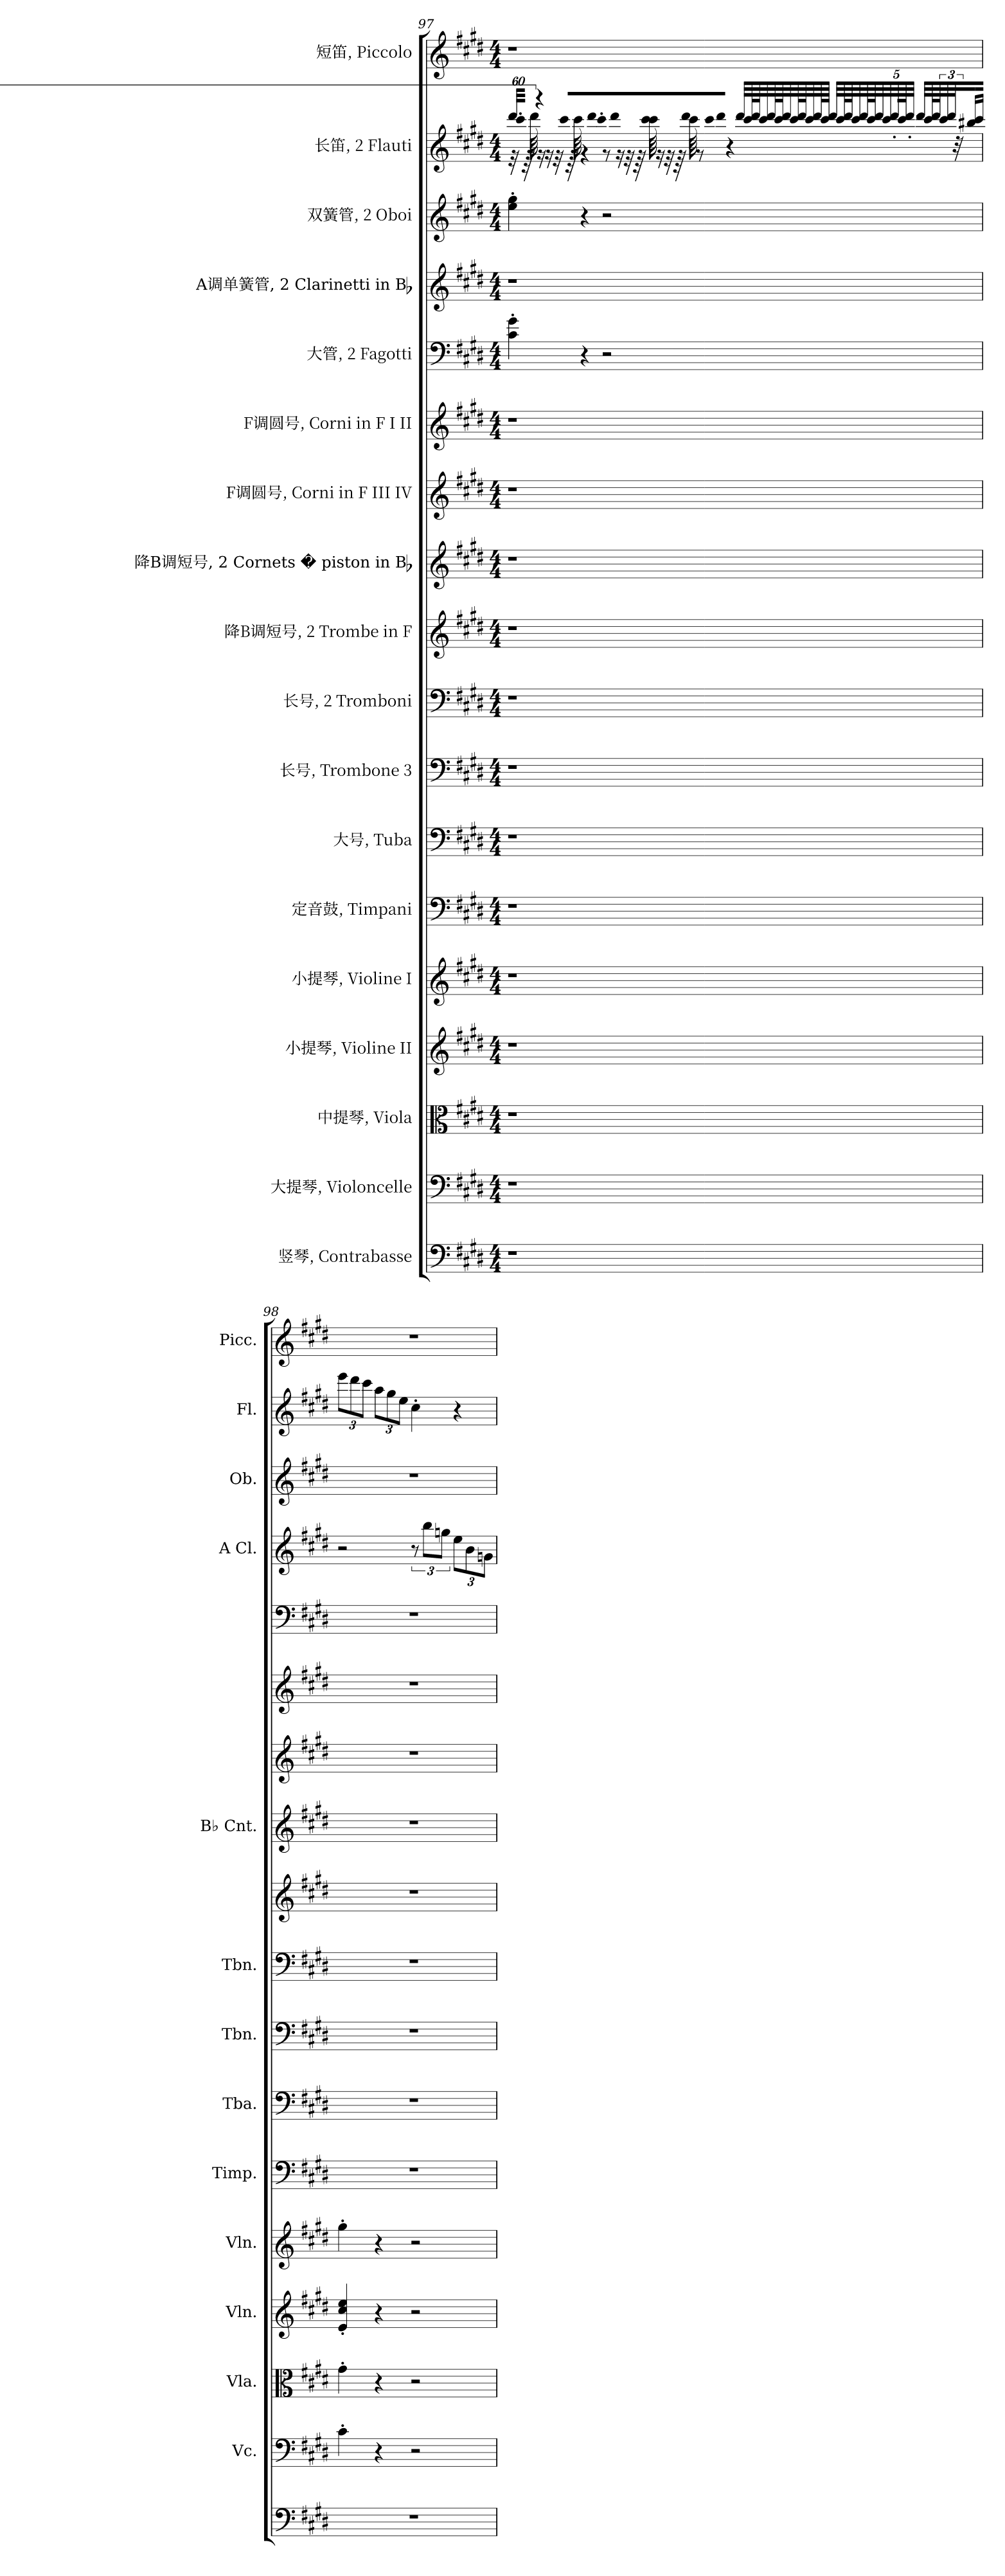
**kern	**kern	**kern	**kern	**kern	**kern	**kern	**kern	**kern	**kern	**kern	**kern	**kern	**kern	**kern	**kern	**kern	**kern
*part18	*part17	*part16	*part15	*part14	*part13	*part12	*part11	*part10	*part9	*part8	*part7	*part6	*part5	*part4	*part3	*part2	*part1
*staff18	*staff17	*staff16	*staff15	*staff14	*staff13	*staff12	*staff11	*staff10	*staff9	*staff8	*staff7	*staff6	*staff5	*staff4	*staff3	*staff2	*staff1
*I"竖琴, Contrabasse	*I"大提琴, Violoncelle	*I"中提琴, Viola	*I"小提琴, Violine II	*I"小提琴, Violine I	*I"定音鼓, Timpani	*I"大号, Tuba	*I"长号, Trombone 3	*I"长号, 2 Tromboni	*I"降B调短号, 2 Trombe in F	*I"降B调短号, 2 Cornets � piston in Bb	*I"F调圆号, Corni in F III IV	*I"F调圆号, Corni in F I II	*I"大管, 2 Fagotti	*I"A调单簧管, 2 Clarinetti in Bb	*I"双簧管, 2 Oboi	*I"长笛, 2 Flauti	*I"短笛, Piccolo
*	*I'Vc.	*I'Vla.	*I'Vln.	*I'Vln.	*I'Timp.	*I'Tba.	*I'Tbn.	*I'Tbn.	*	*I'B♭ Cnt.	*	*	*	*I'A Cl.	*I'Ob.	*I'Fl.	*I'Picc.
!!LO:PB:g=z
*clefF4	*clefF4	*clefC3	*clefG2	*clefG2	*clefF4	*clefF4	*clefF4	*clefF4	*clefG2	*clefG2	*clefG2	*clefG2	*clefF4	*clefG2	*clefG2	*clefG2	*clefG2
*	*	*	*	*	*	*	*	*	*ITrd1c2	*ITrd1c2	*ITrd4c7	*ITrd4c7	*	*ITrd2c3	*	*	*ITrd-7c-12
*k[f#c#g#d#]	*k[f#c#g#d#]	*k[f#c#g#d#]	*k[f#c#g#d#]	*k[f#c#g#d#]	*k[f#c#g#d#]	*k[f#c#g#d#]	*k[f#c#g#d#]	*k[f#c#g#d#]	*k[f#c#]	*k[f#c#]	*k[f#c#g#]	*k[f#c#g#]	*k[f#c#g#d#]	*k[f#c#g#d#a#e#b#]	*k[f#c#g#d#]	*k[f#c#g#d#]	*k[f#c#g#d#]
*M4/4	*M4/4	*M4/4	*M4/4	*M4/4	*M4/4	*M4/4	*M4/4	*M4/4	*M4/4	*M4/4	*M4/4	*M4/4	*M4/4	*M4/4	*M4/4	*M4/4	*M4/4
*MM40	*MM40	*MM40	*MM40	*MM40	*MM40	*MM40	*MM40	*MM40	*MM40	*MM40	*MM40	*MM40	*MM40	*MM40	*MM40	*MM40	*MM40
=97	=97	=97	=97	=97	=97	=97	=97	=97	=97	=97	=97	=97	=97	=97	=97	=97	=97
!	!	!	!	!	!	!	!	!	!	!	!	!	!	!	!	!LO:N:vis=32	!
*	*	*	*	*	*	*	*	*	*	*	*	*	*	*	*	*^	*
1r	1r	1r	1r	1r	1r	1r	1r	1r	1r	1r	1r	1r	4c#\' 4g#\'	1r	4ee\' 4gg#\'	1920%53ddd#/LLL	32r	1r
!	!	!	!	!	!	!	!	!	!	!	!	!	!	!	!	!LO:N:vis=32	!	!
.	.	.	.	.	.	.	.	.	.	.	.	.	.	.	.	1920%53ccc#'/JJJ	.	.
.	.	.	.	.	.	.	.	.	.	.	.	.	.	.	.	.	64r	.
.	.	.	.	.	.	.	.	.	.	.	.	.	.	.	.	.	64ddd#\	.
.	.	.	.	.	.	.	.	.	.	.	.	.	.	.	.	1920ryy	.	.
!	!	!	!	!	!	!	!	!	!	!	!	!	!	!	!	!LO:N:vis=64	!	!
.	.	.	.	.	.	.	.	.	.	.	.	.	.	.	.	640%9r	.	.
.	.	.	.	.	.	.	.	.	.	.	.	.	.	.	.	.	16r	.
!	!	!	!	!	!	!	!	!	!	!	!	!	!	!	!	!LO:N:vis=64	!	!
.	.	.	.	.	.	.	.	.	.	.	.	.	.	.	.	640%9ccc#/KLLL	.	.
!	!	!	!	!	!	!	!	!	!	!	!	!	!	!	!	!LO:N:vis=32	!	!
.	.	.	.	.	.	.	.	.	.	.	.	.	.	.	.	1920%53ddd#/	.	.
!	!	!	!	!	!	!	!	!	!	!	!	!	!	!	!	!LO:N:vis=32	!	!
.	.	.	.	.	.	.	.	.	.	.	.	.	.	.	.	1920%53ccc#'/	.	.
.	.	.	.	.	.	.	.	.	.	.	.	.	.	.	.	.	16r	.
!	!	!	!	!	!	!	!	!	!	!	!	!	!	!	!	!LO:N:vis=64	!	!
.	.	.	.	.	.	.	.	.	.	.	.	.	.	.	.	640%9ddd#/L	.	.
!	!	!	!	!	!	!	!	!	!	!	!	!	!	!	!	!LO:N:vis=64	!	!
.	.	.	.	.	.	.	.	.	.	.	.	.	.	.	.	640%9ccc#/J	.	.
!	!	!	!	!	!	!	!	!	!	!	!	!	!	!	!	!LO:N:vis=32	!	!
.	.	.	.	.	.	.	.	.	.	.	.	.	.	.	.	1920%53ddd#/	.	.
.	.	.	.	.	.	.	.	.	.	.	.	.	.	.	.	.	32r	.
!	!	!	!	!	!	!	!	!	!	!	!	!	!	!	!	!LO:N:vis=64	!	!
.	.	.	.	.	.	.	.	.	.	.	.	.	.	.	.	640%9ccc#/K	.	.
!	!	!	!	!	!	!	!	!	!	!	!	!	!	!	!	!LO:N:vis=32	!	!
.	.	.	.	.	.	.	.	.	.	.	.	.	.	.	.	1920%53ddd#/JJJ	.	.
.	.	.	.	.	.	.	.	.	.	.	.	.	.	.	.	.	64r	.
.	.	.	.	.	.	.	.	.	.	.	.	.	.	.	.	.	64ccc#\	.
!	!	!	!	!	!	!	!	!	!	!	!	!	!	!	!	!LO:N:vis=64	!	!
.	.	.	.	.	.	.	.	.	.	.	.	.	.	.	.	640%9r	.	.
.	.	.	.	.	.	.	.	.	.	.	.	.	4r	.	4r	.	4r	.
.	.	.	.	.	.	.	.	.	.	.	.	.	.	.	.	32ddd#/LLL	.	.
.	.	.	.	.	.	.	.	.	.	.	.	.	.	.	.	64ccc#/L	.	.
.	.	.	.	.	.	.	.	.	.	.	.	.	.	.	.	64ddd#/J	.	.
.	.	.	.	.	.	.	.	.	.	.	.	.	.	.	.	32ccc#/	.	.
.	.	.	.	.	.	.	.	.	.	.	.	.	.	.	.	64ddd#/L	.	.
.	.	.	.	.	.	.	.	.	.	.	.	.	.	.	.	64ccc#/J	.	.
.	.	.	.	.	.	.	.	.	.	.	.	.	.	.	.	32ddd#/	.	.
.	.	.	.	.	.	.	.	.	.	.	.	.	.	.	.	64ccc#/L	.	.
.	.	.	.	.	.	.	.	.	.	.	.	.	.	.	.	64ddd#/J	.	.
.	.	.	.	.	.	.	.	.	.	.	.	.	.	.	.	32ccc#/	.	.
.	.	.	.	.	.	.	.	.	.	.	.	.	.	.	.	64ddd#/L	.	.
.	.	.	.	.	.	.	.	.	.	.	.	.	.	.	.	64ccc#/JJJJ	.	.
.	.	.	.	.	.	.	.	.	.	.	.	.	2r	.	2r	.	8r	.
.	.	.	.	.	.	.	.	.	.	.	.	.	.	.	.	32ddd#/LLL	.	.
.	.	.	.	.	.	.	.	.	.	.	.	.	.	.	.	64ccc#/L	.	.
.	.	.	.	.	.	.	.	.	.	.	.	.	.	.	.	64ddd#/J	.	.
.	.	.	.	.	.	.	.	.	.	.	.	.	.	.	.	32ccc#/	.	.
.	.	.	.	.	.	.	.	.	.	.	.	.	.	.	.	64ddd#/L	.	.
.	.	.	.	.	.	.	.	.	.	.	.	.	.	.	.	64ccc#/J	.	.
.	.	.	.	.	.	.	.	.	.	.	.	.	.	.	.	.	16r	.
*	*	*	*	*	*	*	*	*	*	*	*	*	*	*	*	*Xbrackettup	*	*
.	.	.	.	.	.	.	.	.	.	.	.	.	.	.	.	40ddd#/	.	.
.	.	.	.	.	.	.	.	.	.	.	.	.	.	.	.	40ccc#/	.	.
.	.	.	.	.	.	.	.	.	.	.	.	.	.	.	.	40ddd#'/	.	.
.	.	.	.	.	.	.	.	.	.	.	.	.	.	.	.	.	32r	.
.	.	.	.	.	.	.	.	.	.	.	.	.	.	.	.	80ccc#/K	.	.
.	.	.	.	.	.	.	.	.	.	.	.	.	.	.	.	40.ddd#'/JJJ	.	.
.	.	.	.	.	.	.	.	.	.	.	.	.	.	.	.	.	64r	.
.	.	.	.	.	.	.	.	.	.	.	.	.	.	.	.	.	64ccc#\	.
.	.	.	.	.	.	.	.	.	.	.	.	.	.	.	.	.	16r	.
.	.	.	.	.	.	.	.	.	.	.	.	.	.	.	.	32ddd#/LLL	.	.
.	.	.	.	.	.	.	.	.	.	.	.	.	.	.	.	64ccc#/L	.	.
.	.	.	.	.	.	.	.	.	.	.	.	.	.	.	.	64ddd#/J	.	.
.	.	.	.	.	.	.	.	.	.	.	.	.	.	.	.	.	32r	.
*	*	*	*	*	*	*	*	*	*	*	*	*	*	*	*	*brackettup	*	*
.	.	.	.	.	.	.	.	.	.	.	.	.	.	.	.	48ccc#/	.	.
.	.	.	.	.	.	.	.	.	.	.	.	.	.	.	.	48ddd#/JJJ	.	.
.	.	.	.	.	.	.	.	.	.	.	.	.	.	.	.	.	64r	.
.	.	.	.	.	.	.	.	.	.	.	.	.	.	.	.	48r	.	.
.	.	.	.	.	.	.	.	.	.	.	.	.	.	.	.	.	64ccc#\	.
.	.	.	.	.	.	.	.	.	.	.	.	.	.	.	.	.	8r	.
.	.	.	.	.	.	.	.	.	.	.	.	.	.	.	.	16bb#X/LL	.	.
.	.	.	.	.	.	.	.	.	.	.	.	.	.	.	.	16ccc#/JJ	.	.
1920ryy	1920ryy	1920ryy	1920ryy	1920ryy	1920ryy	1920ryy	1920ryy	1920ryy	1920ryy	1920ryy	1920ryy	1920ryy	1920ryy	1920ryy	1920ryy	.	1920ryy	1920ryy
*	*	*	*	*	*	*	*	*	*	*	*	*	*	*	*	*v	*v	*
!!LO:PB:g=z
=98	=98	=98	=98	=98	=98	=98	=98	=98	=98	=98	=98	=98	=98	=98	=98	=98	=98
*	*	*	*	*	*	*	*	*	*	*	*	*	*	*	*	*Xbrackettup	*
*	*	*	*	*	*	*	*	*	*	*	*	*	*	*	*	*	*MM73
1r	4c#'\	4g#'\	4e/' 4cc#/' 4ee/'	4gg#'\	1r	1r	1r	1r	1r	1r	1r	1r	1r	2r	1r	12eee\L	1r
.	.	.	.	.	.	.	.	.	.	.	.	.	.	.	.	12ddd#\	.
.	.	.	.	.	.	.	.	.	.	.	.	.	.	.	.	12ccc#\J	.
.	4r	4r	4r	4r	.	.	.	.	.	.	.	.	.	.	.	12aa\L	.
.	.	.	.	.	.	.	.	.	.	.	.	.	.	.	.	12gg#\	.
.	.	.	.	.	.	.	.	.	.	.	.	.	.	.	.	12ee\J	.
.	2r	2r	2r	2r	.	.	.	.	.	.	.	.	.	12r	.	4cc#'\	.
.	.	.	.	.	.	.	.	.	.	.	.	.	.	12gg#\L	.	.	.
.	.	.	.	.	.	.	.	.	.	.	.	.	.	12een\J	.	.	.
*	*	*	*	*	*	*	*	*	*	*	*	*	*	*Xbrackettup	*	*	*
.	.	.	.	.	.	.	.	.	.	.	.	.	.	12cc#\L	.	4r	.
.	.	.	.	.	.	.	.	.	.	.	.	.	.	12g#\	.	.	.
.	.	.	.	.	.	.	.	.	.	.	.	.	.	12en\J	.	.	.
=	=	=	=	=	=	=	=	=	=	=	=	=	=	=	=	=	=
*-	*-	*-	*-	*-	*-	*-	*-	*-	*-	*-	*-	*-	*-	*-	*-	*-	*-
